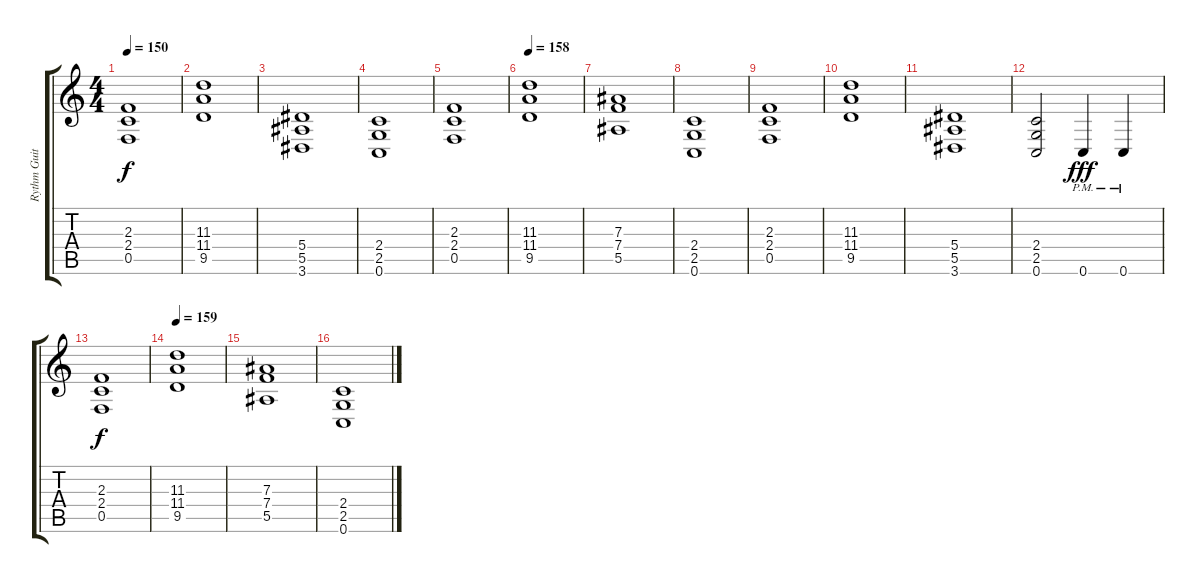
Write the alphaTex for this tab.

\track ("Rythm Guitar 2" "Rythm Guit") {instrument distortionguitar}
\staff {score tabs}
\tuning (C4 G3 Eb3 Bb2 F2 C2) {hide}
\ts (4 4)
\tempo 150
\clef g2
\ks c
(2.3 2.4 0.5).1{dy f} |
(11.3 11.4 9.5).1 |
(5.4 5.5 3.6).1 |
(2.4 2.5 0.6).1 |
(2.3 2.4 0.5).1 |
\tempo 158
(11.3 11.4 9.5).1 |
(7.3 7.4 5.5).1 |
(2.4 2.5 0.6).1 |
(2.3 2.4 0.5).1 |
(11.3 11.4 9.5).1 |
(5.4 5.5 3.6).1 |
(2.4 2.5 0.6).2 0.6{pm}.4{dy fff} 0.6{pm}.4 |
(2.3 2.4 0.5).1{dy f} |
\tempo 159
(11.3 11.4 9.5).1 |
(7.3 7.4 5.5).1 |
(2.4 2.5 0.6).1
